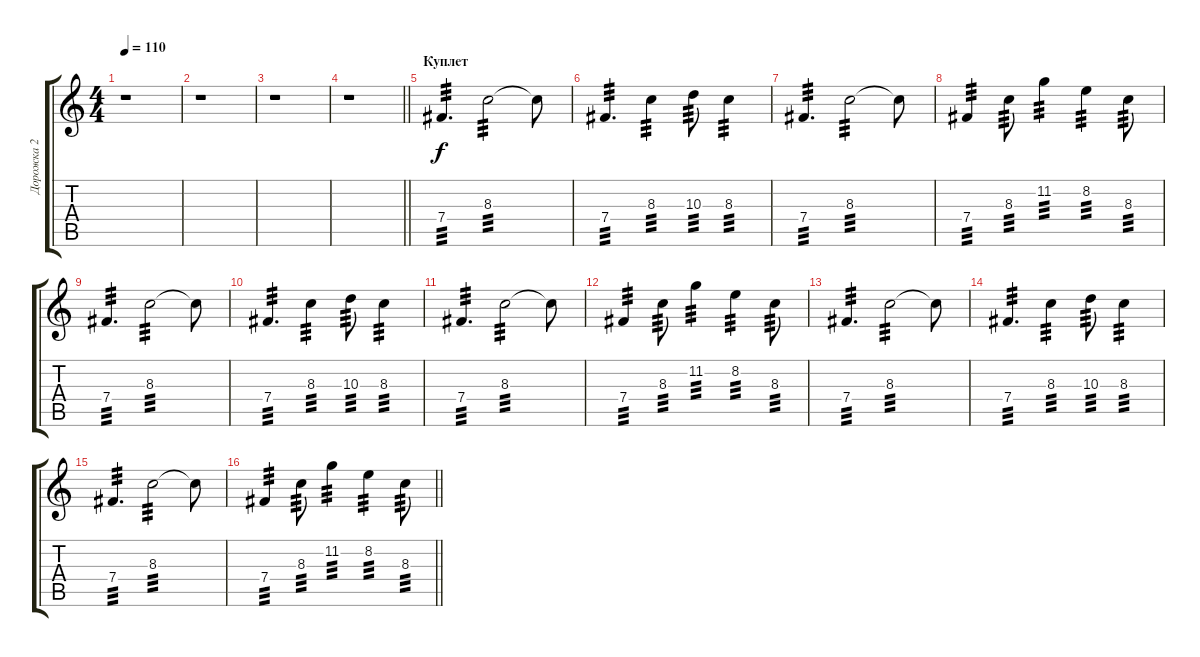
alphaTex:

\track ("Дорожка 2" "Дорожка 2") {instrument overdrivenguitar}
\staff {score tabs}
\tuning (Db4 Ab3 E3 B2 Gb2 B1) {hide}
\ts (4 4)
\tempo 110
\clef g2
\ks c
r.1{dy f} |
r.1 |
r.1 |
\barLineRight lightlight
r.1 |
\section ("" "Куплет")
7.4.4{d tp 3} 8.3.2{tp 3} 8.3{t}.8 |
7.4.4{d tp 3} 8.3.4{tp 3} 10.3.8{tp 3} 8.3.4{tp 3} |
7.4.4{d tp 3} 8.3.2{tp 3} 8.3{t}.8 |
7.4.4{tp 3} 8.3.8{tp 3} 11.2.4{tp 3} 8.2.4{tp 3} 8.3.8{tp 3} |
7.4.4{d tp 3} 8.3.2{tp 3} 8.3{t}.8 |
7.4.4{d tp 3} 8.3.4{tp 3} 10.3.8{tp 3} 8.3.4{tp 3} |
7.4.4{d tp 3} 8.3.2{tp 3} 8.3{t}.8 |
7.4.4{tp 3} 8.3.8{tp 3} 11.2.4{tp 3} 8.2.4{tp 3} 8.3.8{tp 3} |
7.4.4{d tp 3} 8.3.2{tp 3} 8.3{t}.8 |
7.4.4{d tp 3} 8.3.4{tp 3} 10.3.8{tp 3} 8.3.4{tp 3} |
7.4.4{d tp 3} 8.3.2{tp 3} 8.3{t}.8 |
\barLineRight lightlight
7.4.4{tp 3} 8.3.8{tp 3} 11.2.4{tp 3} 8.2.4{tp 3} 8.3.8{tp 3}
